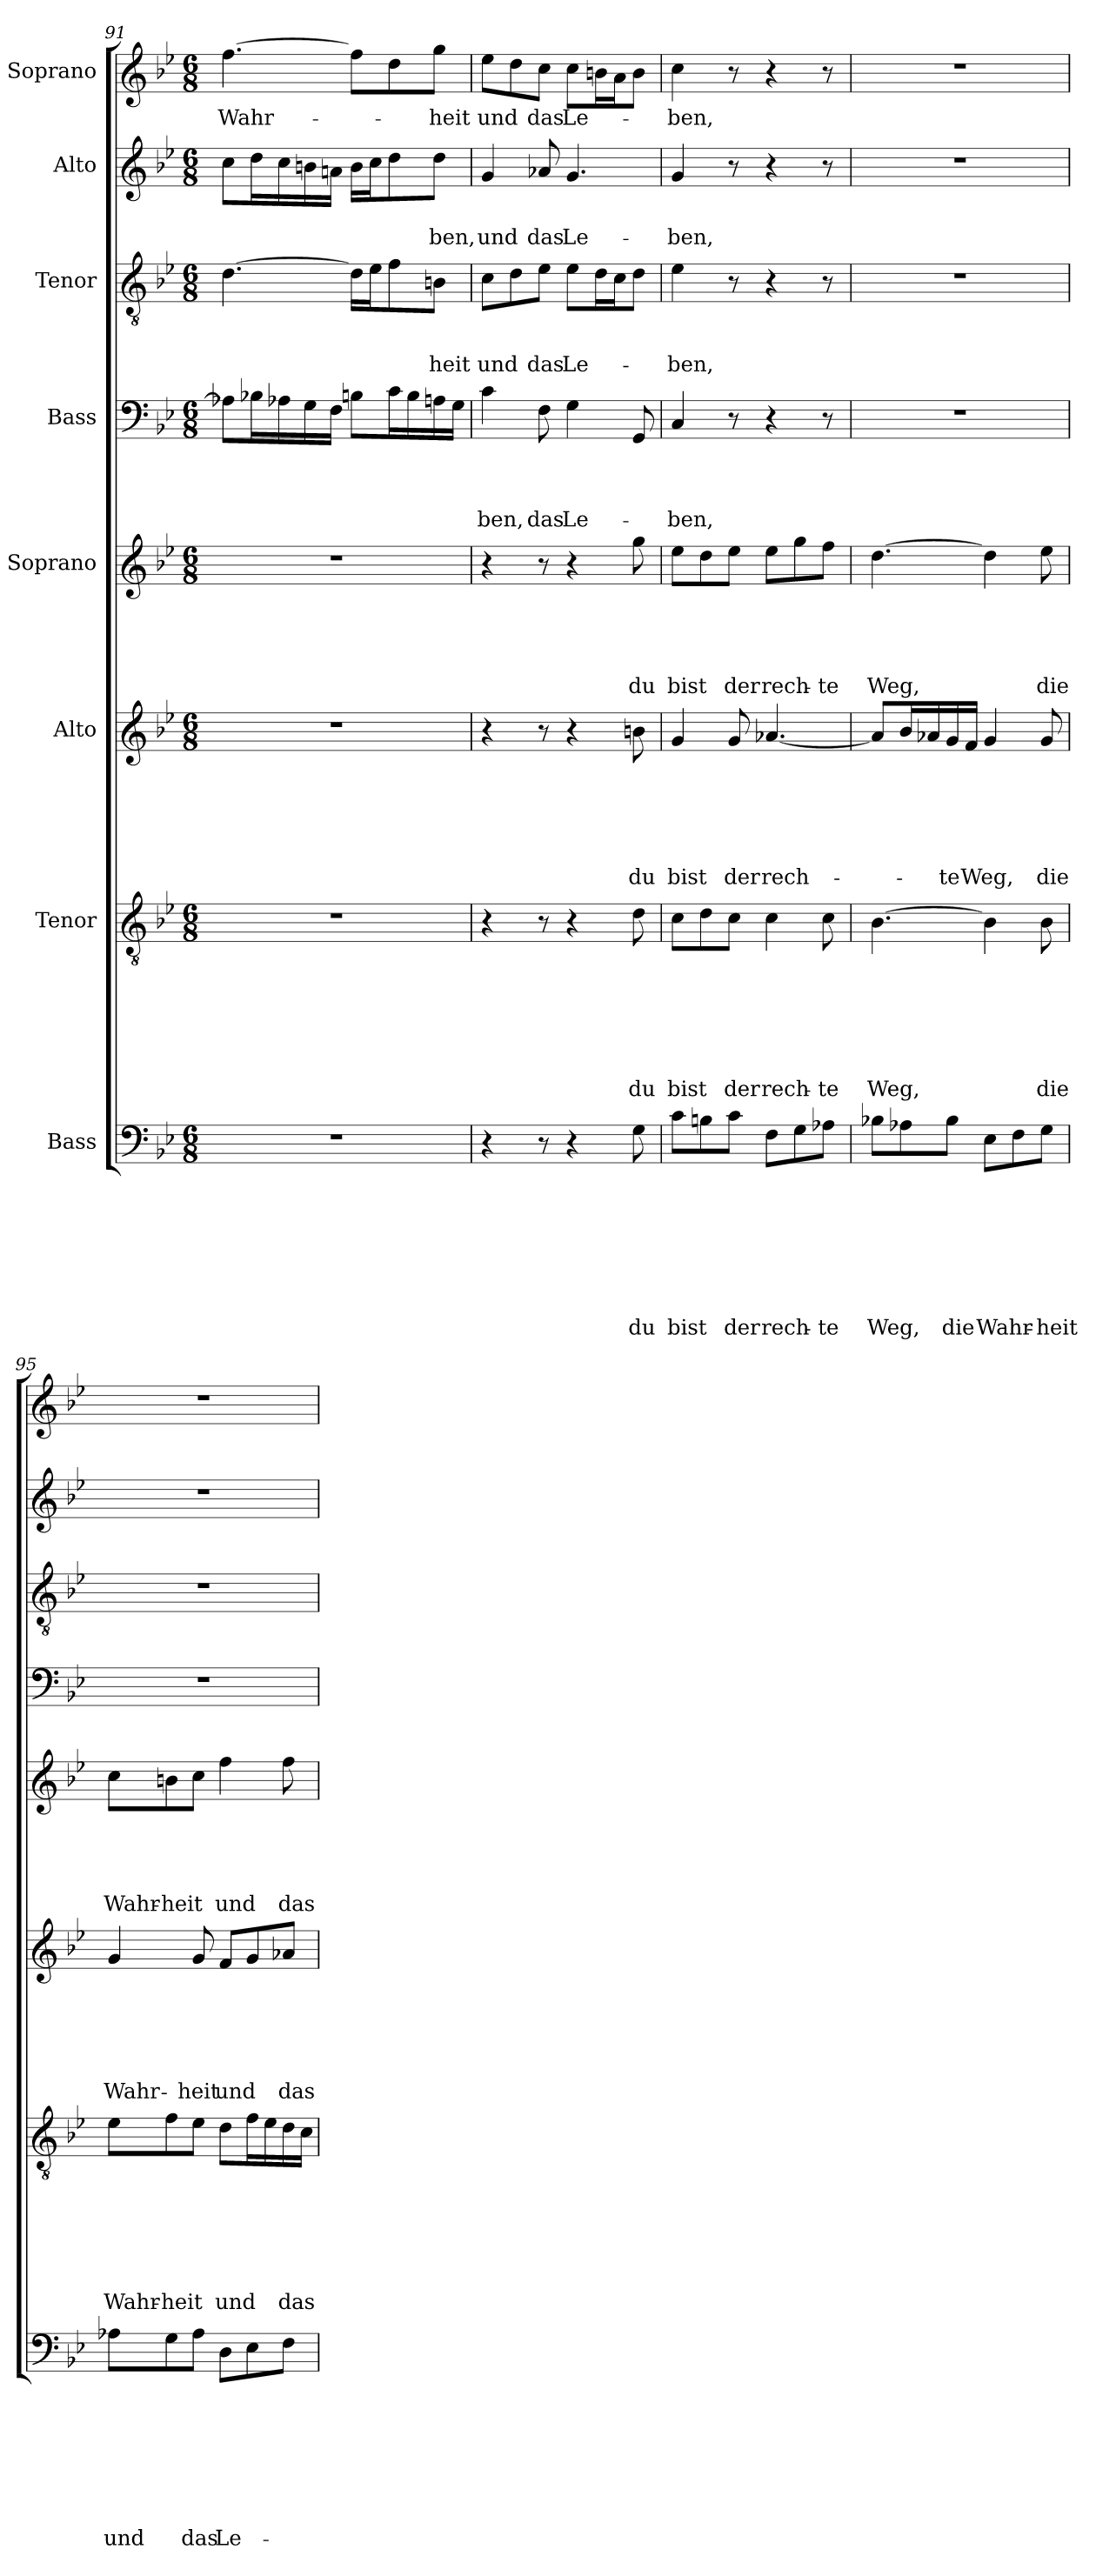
**kern	**text	**text	**text	**text	**text	**text	**text	**text	**kern	**text	**text	**text	**text	**text	**text	**text	**kern	**text	**text	**text	**text	**text	**text	**kern	**text	**text	**text	**text	**text	**kern	**text	**text	**text	**text	**kern	**text	**text	**text	**kern	**text	**text	**kern	**text
*part8	*part8	*part8	*part8	*part8	*part8	*part8	*part8	*part8	*part7	*part7	*part7	*part7	*part7	*part7	*part7	*part7	*part6	*part6	*part6	*part6	*part6	*part6	*part6	*part5	*part5	*part5	*part5	*part5	*part5	*part4	*part4	*part4	*part4	*part4	*part3	*part3	*part3	*part3	*part2	*part2	*part2	*part1	*part1
*staff8	*staff8	*staff8	*staff8	*staff8	*staff8	*staff8	*staff8	*staff8	*staff7	*staff7	*staff7	*staff7	*staff7	*staff7	*staff7	*staff7	*staff6	*staff6	*staff6	*staff6	*staff6	*staff6	*staff6	*staff5	*staff5	*staff5	*staff5	*staff5	*staff5	*staff4	*staff4	*staff4	*staff4	*staff4	*staff3	*staff3	*staff3	*staff3	*staff2	*staff2	*staff2	*staff1	*staff1
*I"Bass	*	*	*	*	*	*	*	*	*I"Tenor	*	*	*	*	*	*	*	*I"Alto	*	*	*	*	*	*	*I"Soprano	*	*	*	*	*	*I"Bass	*	*	*	*	*I"Tenor	*	*	*	*I"Alto	*	*	*I"Soprano	*
!!LO:LB:g=z
*clefF4	*	*	*	*	*	*	*	*	*clefGv2	*	*	*	*	*	*	*	*clefG2	*	*	*	*	*	*	*clefG2	*	*	*	*	*	*clefF4	*	*	*	*	*clefGv2	*	*	*	*clefG2	*	*	*clefG2	*
*k[b-e-]	*	*	*	*	*	*	*	*	*k[b-e-]	*	*	*	*	*	*	*	*k[b-e-]	*	*	*	*	*	*	*k[b-e-]	*	*	*	*	*	*k[b-e-]	*	*	*	*	*k[b-e-]	*	*	*	*k[b-e-]	*	*	*k[b-e-]	*
*B-:	*	*	*	*	*	*	*	*	*B-:	*	*	*	*	*	*	*	*B-:	*	*	*	*	*	*	*B-:	*	*	*	*	*	*B-:	*	*	*	*	*B-:	*	*	*	*B-:	*	*	*B-:	*
*M6/8	*	*	*	*	*	*	*	*	*M6/8	*	*	*	*	*	*	*	*M6/8	*	*	*	*	*	*	*M6/8	*	*	*	*	*	*M6/8	*	*	*	*	*M6/8	*	*	*	*M6/8	*	*	*M6/8	*
=91	=91	=91	=91	=91	=91	=91	=91	=91	=91	=91	=91	=91	=91	=91	=91	=91	=91	=91	=91	=91	=91	=91	=91	=91	=91	=91	=91	=91	=91	=91	=91	=91	=91	=91	=91	=91	=91	=91	=91	=91	=91	=91	=91
!LO:N:vis=1	!	!	!	!	!	!	!	!	!LO:N:vis=1	!	!	!	!	!	!	!	!LO:N:vis=1	!	!	!	!	!	!	!LO:N:vis=1	!	!	!	!	!	!	!	!	!	!	!	!	!	!	!	!	!	!	!LO:LY:b
2.r	.	.	.	.	.	.	.	.	2.r	.	.	.	.	.	.	.	2.r	.	.	.	.	.	.	2.r	.	.	.	.	.	8A-X\L]	.	.	.	.	[>4.d\	.	.	.	8cc\L	.	.	[>4.ff\	Wahr-
.	.	.	.	.	.	.	.	.	.	.	.	.	.	.	.	.	.	.	.	.	.	.	.	.	.	.	.	.	.	16B-X\L	.	.	.	.	.	.	.	.	16dd\L	.	.	.	.
.	.	.	.	.	.	.	.	.	.	.	.	.	.	.	.	.	.	.	.	.	.	.	.	.	.	.	.	.	.	16A-X\	.	.	.	.	.	.	.	.	16cc\	.	.	.	.
.	.	.	.	.	.	.	.	.	.	.	.	.	.	.	.	.	.	.	.	.	.	.	.	.	.	.	.	.	.	16G\	.	.	.	.	.	.	.	.	16bn\	.	.	.	.
.	.	.	.	.	.	.	.	.	.	.	.	.	.	.	.	.	.	.	.	.	.	.	.	.	.	.	.	.	.	16F\JJ	.	.	.	.	.	.	.	.	16an\JJ	.	.	.	.
.	.	.	.	.	.	.	.	.	.	.	.	.	.	.	.	.	.	.	.	.	.	.	.	.	.	.	.	.	.	8Bn\L	.	.	.	.	16d\LL]	.	.	.	16b\LL	.	.	8ff\L]	.
.	.	.	.	.	.	.	.	.	.	.	.	.	.	.	.	.	.	.	.	.	.	.	.	.	.	.	.	.	.	.	.	.	.	.	16e-\J	.	.	.	16cc\J	.	.	.	.
.	.	.	.	.	.	.	.	.	.	.	.	.	.	.	.	.	.	.	.	.	.	.	.	.	.	.	.	.	.	16c\L	.	.	.	.	8f\	.	.	.	8dd\	.	.	8dd\	.
.	.	.	.	.	.	.	.	.	.	.	.	.	.	.	.	.	.	.	.	.	.	.	.	.	.	.	.	.	.	16B\	.	.	.	.	.	.	.	.	.	.	.	.	.
!	!	!	!	!	!	!	!	!	!	!	!	!	!	!	!	!	!	!	!	!	!	!	!	!	!	!	!	!	!	!	!	!	!	!	!	!	!	!LO:LY:b	!	!	!LO:LY:b	!	!LO:LY:b
.	.	.	.	.	.	.	.	.	.	.	.	.	.	.	.	.	.	.	.	.	.	.	.	.	.	.	.	.	.	16An\	.	.	.	.	8Bn\J	.	.	-heit	8dd\J	.	-ben,	8gg\J	-heit
.	.	.	.	.	.	.	.	.	.	.	.	.	.	.	.	.	.	.	.	.	.	.	.	.	.	.	.	.	.	16G\JJ	.	.	.	.	.	.	.	.	.	.	.	.	.
=92	=92	=92	=92	=92	=92	=92	=92	=92	=92	=92	=92	=92	=92	=92	=92	=92	=92	=92	=92	=92	=92	=92	=92	=92	=92	=92	=92	=92	=92	=92	=92	=92	=92	=92	=92	=92	=92	=92	=92	=92	=92	=92	=92
!	!	!	!	!	!	!	!	!	!	!	!	!	!	!	!	!	!	!	!	!	!	!	!	!	!	!	!	!	!	!	!	!	!	!LO:LY:b	!	!	!	!LO:LY:b	!	!	!LO:LY:b	!	!LO:LY:b
4r	.	.	.	.	.	.	.	.	4r	.	.	.	.	.	.	.	4r	.	.	.	.	.	.	4r	.	.	.	.	.	4c\	.	.	.	-ben,	8c\L	.	.	und	4g/	.	und	8ee-\L	und
.	.	.	.	.	.	.	.	.	.	.	.	.	.	.	.	.	.	.	.	.	.	.	.	.	.	.	.	.	.	.	.	.	.	.	8d\	.	.	.	.	.	.	8dd\	.
!	!	!	!	!	!	!	!	!	!	!	!	!	!	!	!	!	!	!	!	!	!	!	!	!	!	!	!	!	!	!	!	!	!	!LO:LY:b	!	!	!	!LO:LY:b	!	!	!LO:LY:b	!	!LO:LY:b
8r	.	.	.	.	.	.	.	.	8r	.	.	.	.	.	.	.	8r	.	.	.	.	.	.	8r	.	.	.	.	.	8F\	.	.	.	das	8e-\J	.	.	das	8a-X/	.	das	8cc\J	das
!	!	!	!	!	!	!	!	!	!	!	!	!	!	!	!	!	!	!	!	!	!	!	!	!	!	!	!	!	!	!	!	!	!	!LO:LY:b	!	!	!	!LO:LY:b	!	!	!LO:LY:b	!	!LO:LY:b
4r	.	.	.	.	.	.	.	.	4r	.	.	.	.	.	.	.	4r	.	.	.	.	.	.	4r	.	.	.	.	.	4G\	.	.	.	Le-	8e-\L	.	.	Le-	4.g/	.	Le-	8cc\L	Le-
.	.	.	.	.	.	.	.	.	.	.	.	.	.	.	.	.	.	.	.	.	.	.	.	.	.	.	.	.	.	.	.	.	.	.	16d\L	.	.	.	.	.	.	16bn\L	.
.	.	.	.	.	.	.	.	.	.	.	.	.	.	.	.	.	.	.	.	.	.	.	.	.	.	.	.	.	.	.	.	.	.	.	16c\J	.	.	.	.	.	.	16a\J	.
!	!	!	!	!	!	!	!	!LO:LY:b	!	!	!	!	!	!	!	!LO:LY:b	!	!	!	!	!	!	!LO:LY:b	!	!	!	!	!	!LO:LY:b	!	!	!	!	!	!	!	!	!	!	!	!	!	!
8G\	.	.	.	.	.	.	.	du	8d\	.	.	.	.	.	.	du	8bn\	.	.	.	.	.	du	8gg\	.	.	.	.	du	8GG/	.	.	.	.	8d\J	.	.	.	.	.	.	8b\J	.
=93	=93	=93	=93	=93	=93	=93	=93	=93	=93	=93	=93	=93	=93	=93	=93	=93	=93	=93	=93	=93	=93	=93	=93	=93	=93	=93	=93	=93	=93	=93	=93	=93	=93	=93	=93	=93	=93	=93	=93	=93	=93	=93	=93
!	!	!	!	!	!	!	!	!LO:LY:b	!	!	!	!	!	!	!	!LO:LY:b	!	!	!	!	!	!	!LO:LY:b	!	!	!	!	!	!LO:LY:b	!	!	!	!	!LO:LY:b	!	!	!	!LO:LY:b	!	!	!LO:LY:b	!	!LO:LY:b
8c\L	.	.	.	.	.	.	.	bist	8c\L	.	.	.	.	.	.	bist	4g/	.	.	.	.	.	bist	8ee-\L	.	.	.	.	bist	4C/	.	.	.	-ben,	4e-\	.	.	-ben,	4g/	.	-ben,	4cc\	-ben,
8Bn\	.	.	.	.	.	.	.	.	8d\	.	.	.	.	.	.	.	.	.	.	.	.	.	.	8dd\	.	.	.	.	.	.	.	.	.	.	.	.	.	.	.	.	.	.	.
!	!	!	!	!	!	!	!	!LO:LY:b	!	!	!	!	!	!	!	!LO:LY:b	!	!	!	!	!	!	!LO:LY:b	!	!	!	!	!	!LO:LY:b	!	!	!	!	!	!	!	!	!	!	!	!	!	!
8c\J	.	.	.	.	.	.	.	der	8c\J	.	.	.	.	.	.	der	8g/	.	.	.	.	.	der	8ee-\J	.	.	.	.	der	8r	.	.	.	.	8r	.	.	.	8r	.	.	8r	.
!	!	!	!	!	!	!	!	!LO:LY:b	!	!	!	!	!	!	!	!LO:LY:b	!	!	!	!	!	!	!LO:LY:b	!	!	!	!	!	!LO:LY:b	!	!	!	!	!	!	!	!	!	!	!	!	!	!
8F\L	.	.	.	.	.	.	.	rech-	4c\	.	.	.	.	.	.	rech-	[<4.a-X/	.	.	.	.	.	rech-	8ee-\L	.	.	.	.	rech-	4r	.	.	.	.	4r	.	.	.	4r	.	.	4r	.
8G\	.	.	.	.	.	.	.	.	.	.	.	.	.	.	.	.	.	.	.	.	.	.	.	8gg\	.	.	.	.	.	.	.	.	.	.	.	.	.	.	.	.	.	.	.
!	!	!	!	!	!	!	!	!LO:LY:b	!	!	!	!	!	!	!	!LO:LY:b	!	!	!	!	!	!	!	!	!	!	!	!	!LO:LY:b	!	!	!	!	!	!	!	!	!	!	!	!	!	!
8A-X\J	.	.	.	.	.	.	.	-te	8c\	.	.	.	.	.	.	-te	.	.	.	.	.	.	.	8ff\J	.	.	.	.	-te	8r	.	.	.	.	8r	.	.	.	8r	.	.	8r	.
=94	=94	=94	=94	=94	=94	=94	=94	=94	=94	=94	=94	=94	=94	=94	=94	=94	=94	=94	=94	=94	=94	=94	=94	=94	=94	=94	=94	=94	=94	=94	=94	=94	=94	=94	=94	=94	=94	=94	=94	=94	=94	=94	=94
!	!	!	!	!	!	!	!	!LO:LY:b	!	!	!	!	!	!	!	!LO:LY:b	!	!	!	!	!	!	!	!	!	!	!	!	!LO:LY:b	!LO:N:vis=1	!	!	!	!	!LO:N:vis=1	!	!	!	!LO:N:vis=1	!	!	!LO:N:vis=1	!
8B-X\L	.	.	.	.	.	.	.	Weg,	[>4.B-\	.	.	.	.	.	.	Weg,	8a-/L]	.	.	.	.	.	.	[>4.dd\	.	.	.	.	Weg,	2.r	.	.	.	.	2.r	.	.	.	2.r	.	.	2.r	.
8A-X\	.	.	.	.	.	.	.	.	.	.	.	.	.	.	.	.	16b-/L	.	.	.	.	.	.	.	.	.	.	.	.	.	.	.	.	.	.	.	.	.	.	.	.	.	.
.	.	.	.	.	.	.	.	.	.	.	.	.	.	.	.	.	16a-X/	.	.	.	.	.	.	.	.	.	.	.	.	.	.	.	.	.	.	.	.	.	.	.	.	.	.
!	!	!	!	!	!	!	!	!LO:LY:b	!	!	!	!	!	!	!	!	!	!	!	!	!	!	!LO:LY:b	!	!	!	!	!	!	!	!	!	!	!	!	!	!	!	!	!	!	!	!
8B-\J	.	.	.	.	.	.	.	die	.	.	.	.	.	.	.	.	16g/	.	.	.	.	.	-te	.	.	.	.	.	.	.	.	.	.	.	.	.	.	.	.	.	.	.	.
!	!	!	!	!	!	!	!	!	!	!	!	!	!	!	!	!	!	!	!	!	!	!	!LO:LY:b	!	!	!	!	!	!	!	!	!	!	!	!	!	!	!	!	!	!	!	!
.	.	.	.	.	.	.	.	.	.	.	.	.	.	.	.	.	16f/JJ	.	.	.	.	.	Weg,	.	.	.	.	.	.	.	.	.	.	.	.	.	.	.	.	.	.	.	.
!	!	!	!	!	!	!	!	!LO:LY:b	!	!	!	!	!	!	!	!	!	!	!	!	!	!	!	!	!	!	!	!	!	!	!	!	!	!	!	!	!	!	!	!	!	!	!
8E-\L	.	.	.	.	.	.	.	Wahr-	4B-\]	.	.	.	.	.	.	.	4g/	.	.	.	.	.	.	4dd\]	.	.	.	.	.	.	.	.	.	.	.	.	.	.	.	.	.	.	.
8F\	.	.	.	.	.	.	.	.	.	.	.	.	.	.	.	.	.	.	.	.	.	.	.	.	.	.	.	.	.	.	.	.	.	.	.	.	.	.	.	.	.	.	.
!	!	!	!	!	!	!	!	!LO:LY:b	!	!	!	!	!	!	!	!LO:LY:b	!	!	!	!	!	!	!LO:LY:b	!	!	!	!	!	!LO:LY:b	!	!	!	!	!	!	!	!	!	!	!	!	!	!
8G\J	.	.	.	.	.	.	.	-heit	8B-\	.	.	.	.	.	.	die	8g/	.	.	.	.	.	die	8ee-\	.	.	.	.	die	.	.	.	.	.	.	.	.	.	.	.	.	.	.
=95	=95	=95	=95	=95	=95	=95	=95	=95	=95	=95	=95	=95	=95	=95	=95	=95	=95	=95	=95	=95	=95	=95	=95	=95	=95	=95	=95	=95	=95	=95	=95	=95	=95	=95	=95	=95	=95	=95	=95	=95	=95	=95	=95
!	!	!	!	!	!	!	!	!LO:LY:b	!	!	!	!	!	!	!	!LO:LY:b	!	!	!	!	!	!	!LO:LY:b	!	!	!	!	!	!LO:LY:b	!LO:N:vis=1	!	!	!	!	!LO:N:vis=1	!	!	!	!LO:N:vis=1	!	!	!LO:N:vis=1	!
8A-X\L	.	.	.	.	.	.	.	und	8e-\L	.	.	.	.	.	.	Wahr-	4g/	.	.	.	.	.	Wahr-	8cc\L	.	.	.	.	Wahr-	2.r	.	.	.	.	2.r	.	.	.	2.r	.	.	2.r	.
!	!	!	!	!	!	!	!	!	!	!	!	!	!	!	!	!LO:LY:b	!	!	!	!	!	!	!	!	!	!	!	!	!LO:LY:b	!	!	!	!	!	!	!	!	!	!	!	!	!	!
8G\	.	.	.	.	.	.	.	.	8f\	.	.	.	.	.	.	-heit	.	.	.	.	.	.	.	8bn\	.	.	.	.	-heit	.	.	.	.	.	.	.	.	.	.	.	.	.	.
!	!	!	!	!	!	!	!	!LO:LY:b	!	!	!	!	!	!	!	!	!	!	!	!	!	!	!LO:LY:b	!	!	!	!	!	!	!	!	!	!	!	!	!	!	!	!	!	!	!	!
8A-\J	.	.	.	.	.	.	.	das	8e-\J	.	.	.	.	.	.	.	8g/	.	.	.	.	.	-heit	8cc\J	.	.	.	.	.	.	.	.	.	.	.	.	.	.	.	.	.	.	.
!	!	!	!	!	!	!	!	!LO:LY:b	!	!	!	!	!	!	!	!LO:LY:b	!	!	!	!	!	!	!LO:LY:b	!	!	!	!	!	!LO:LY:b	!	!	!	!	!	!	!	!	!	!	!	!	!	!
8D\L	.	.	.	.	.	.	.	Le-	8d\L	.	.	.	.	.	.	und	8f/L	.	.	.	.	.	und	4ff\	.	.	.	.	und	.	.	.	.	.	.	.	.	.	.	.	.	.	.
8E-\	.	.	.	.	.	.	.	.	16f\L	.	.	.	.	.	.	.	8g/	.	.	.	.	.	.	.	.	.	.	.	.	.	.	.	.	.	.	.	.	.	.	.	.	.	.
.	.	.	.	.	.	.	.	.	16e-\	.	.	.	.	.	.	.	.	.	.	.	.	.	.	.	.	.	.	.	.	.	.	.	.	.	.	.	.	.	.	.	.	.	.
!	!	!	!	!	!	!	!	!	!	!	!	!	!	!	!	!LO:LY:b	!	!	!	!	!	!	!LO:LY:b	!	!	!	!	!	!LO:LY:b	!	!	!	!	!	!	!	!	!	!	!	!	!	!
8F\J	.	.	.	.	.	.	.	.	16d\	.	.	.	.	.	.	das	8a-X/J	.	.	.	.	.	das	8ff\	.	.	.	.	das	.	.	.	.	.	.	.	.	.	.	.	.	.	.
.	.	.	.	.	.	.	.	.	16c\JJ	.	.	.	.	.	.	.	.	.	.	.	.	.	.	.	.	.	.	.	.	.	.	.	.	.	.	.	.	.	.	.	.	.	.
=	=	=	=	=	=	=	=	=	=	=	=	=	=	=	=	=	=	=	=	=	=	=	=	=	=	=	=	=	=	=	=	=	=	=	=	=	=	=	=	=	=	=	=
*-	*-	*-	*-	*-	*-	*-	*-	*-	*-	*-	*-	*-	*-	*-	*-	*-	*-	*-	*-	*-	*-	*-	*-	*-	*-	*-	*-	*-	*-	*-	*-	*-	*-	*-	*-	*-	*-	*-	*-	*-	*-	*-	*-
